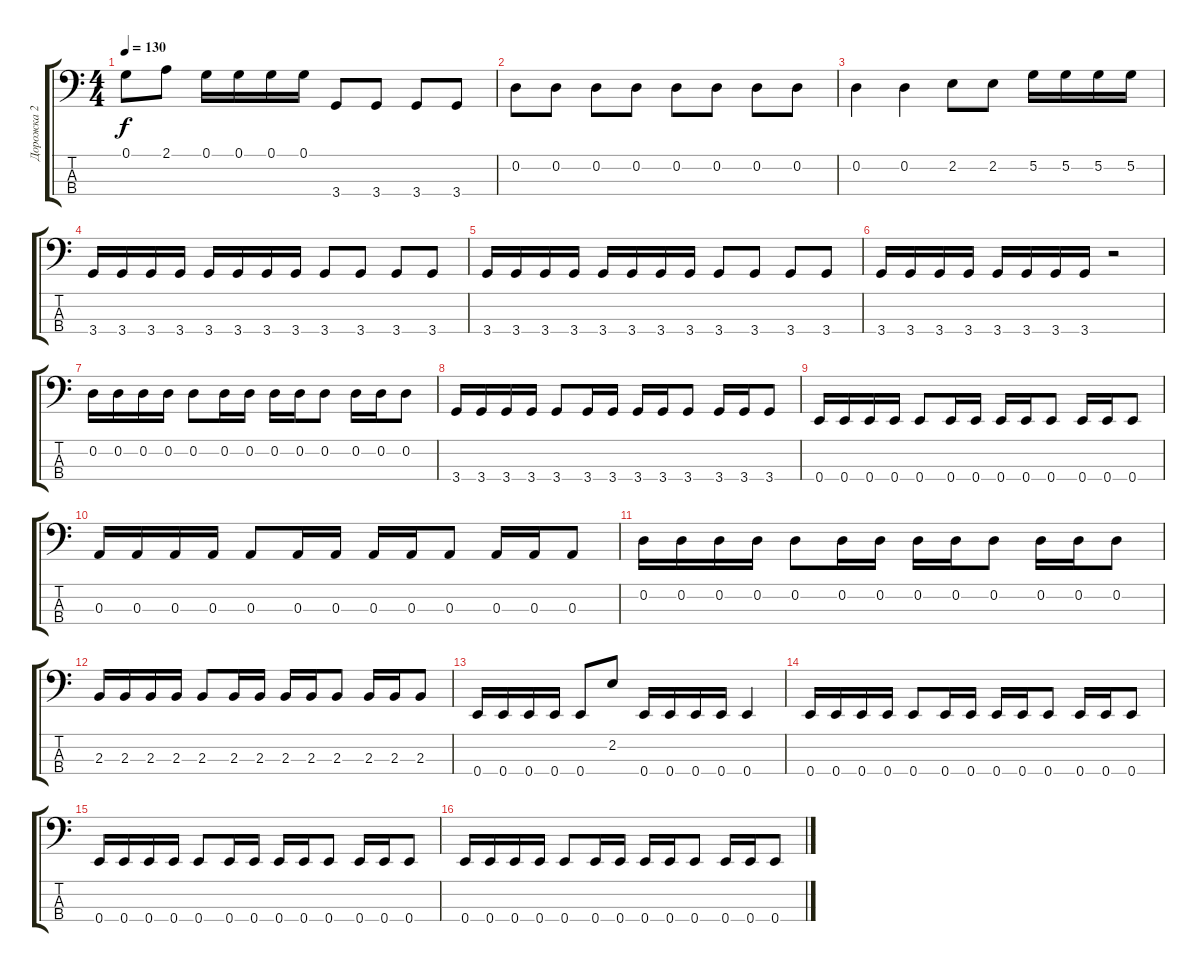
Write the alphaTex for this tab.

\track ("Дорожка 2" "Дорожка 2") {instrument electricbasspick}
\staff {score tabs}
\tuning (G2 D2 A1 E1) {hide}
\ts (4 4)
\tempo 130
\clef f4
\ks c
0.1.8{dy f} 2.1.8 0.1.16 0.1.16 0.1.16 0.1.16 3.4.8 3.4.8 3.4.8 3.4.8 |
0.2.8{volume 12 instrument electricbasspick} 0.2.8 0.2.8 0.2.8 0.2.8 0.2.8 0.2.8 0.2.8 |
0.2.4 0.2.4 2.2.8 2.2.8 5.2.16 5.2.16 5.2.16 5.2.16 |
3.4.16 3.4.16 3.4.16 3.4.16 3.4.16 3.4.16 3.4.16 3.4.16 3.4.8 3.4.8 3.4.8 3.4.8 |
3.4.16 3.4.16 3.4.16 3.4.16 3.4.16 3.4.16 3.4.16 3.4.16 3.4.8 3.4.8 3.4.8 3.4.8 |
3.4.16 3.4.16 3.4.16 3.4.16 3.4.16 3.4.16 3.4.16 3.4.16 r.2 |
0.2.16 0.2.16 0.2.16 0.2.16 0.2.8 0.2.16 0.2.16 0.2.16 0.2.16 0.2.8 0.2.16 0.2.16 0.2.8 |
3.4.16 3.4.16 3.4.16 3.4.16 3.4.8 3.4.16 3.4.16 3.4.16 3.4.16 3.4.8 3.4.16 3.4.16 3.4.8 |
0.4.16 0.4.16 0.4.16 0.4.16 0.4.8 0.4.16 0.4.16 0.4.16 0.4.16 0.4.8 0.4.16 0.4.16 0.4.8 |
0.3.16 0.3.16 0.3.16 0.3.16 0.3.8 0.3.16 0.3.16 0.3.16 0.3.16 0.3.8 0.3.16 0.3.16 0.3.8 |
0.2.16 0.2.16 0.2.16 0.2.16 0.2.8 0.2.16 0.2.16 0.2.16 0.2.16 0.2.8 0.2.16 0.2.16 0.2.8 |
2.3.16 2.3.16 2.3.16 2.3.16 2.3.8 2.3.16 2.3.16 2.3.16 2.3.16 2.3.8 2.3.16 2.3.16 2.3.8 |
0.4.16 0.4.16 0.4.16 0.4.16 0.4.8 2.2.8 0.4.16 0.4.16 0.4.16 0.4.16 0.4.4 |
0.4.16 0.4.16 0.4.16 0.4.16 0.4.8 0.4.16 0.4.16 0.4.16 0.4.16 0.4.8 0.4.16 0.4.16 0.4.8 |
0.4.16 0.4.16 0.4.16 0.4.16 0.4.8 0.4.16 0.4.16 0.4.16 0.4.16 0.4.8 0.4.16 0.4.16 0.4.8 |
0.4.16 0.4.16 0.4.16 0.4.16 0.4.8 0.4.16 0.4.16 0.4.16 0.4.16 0.4.8 0.4.16 0.4.16 0.4.8
